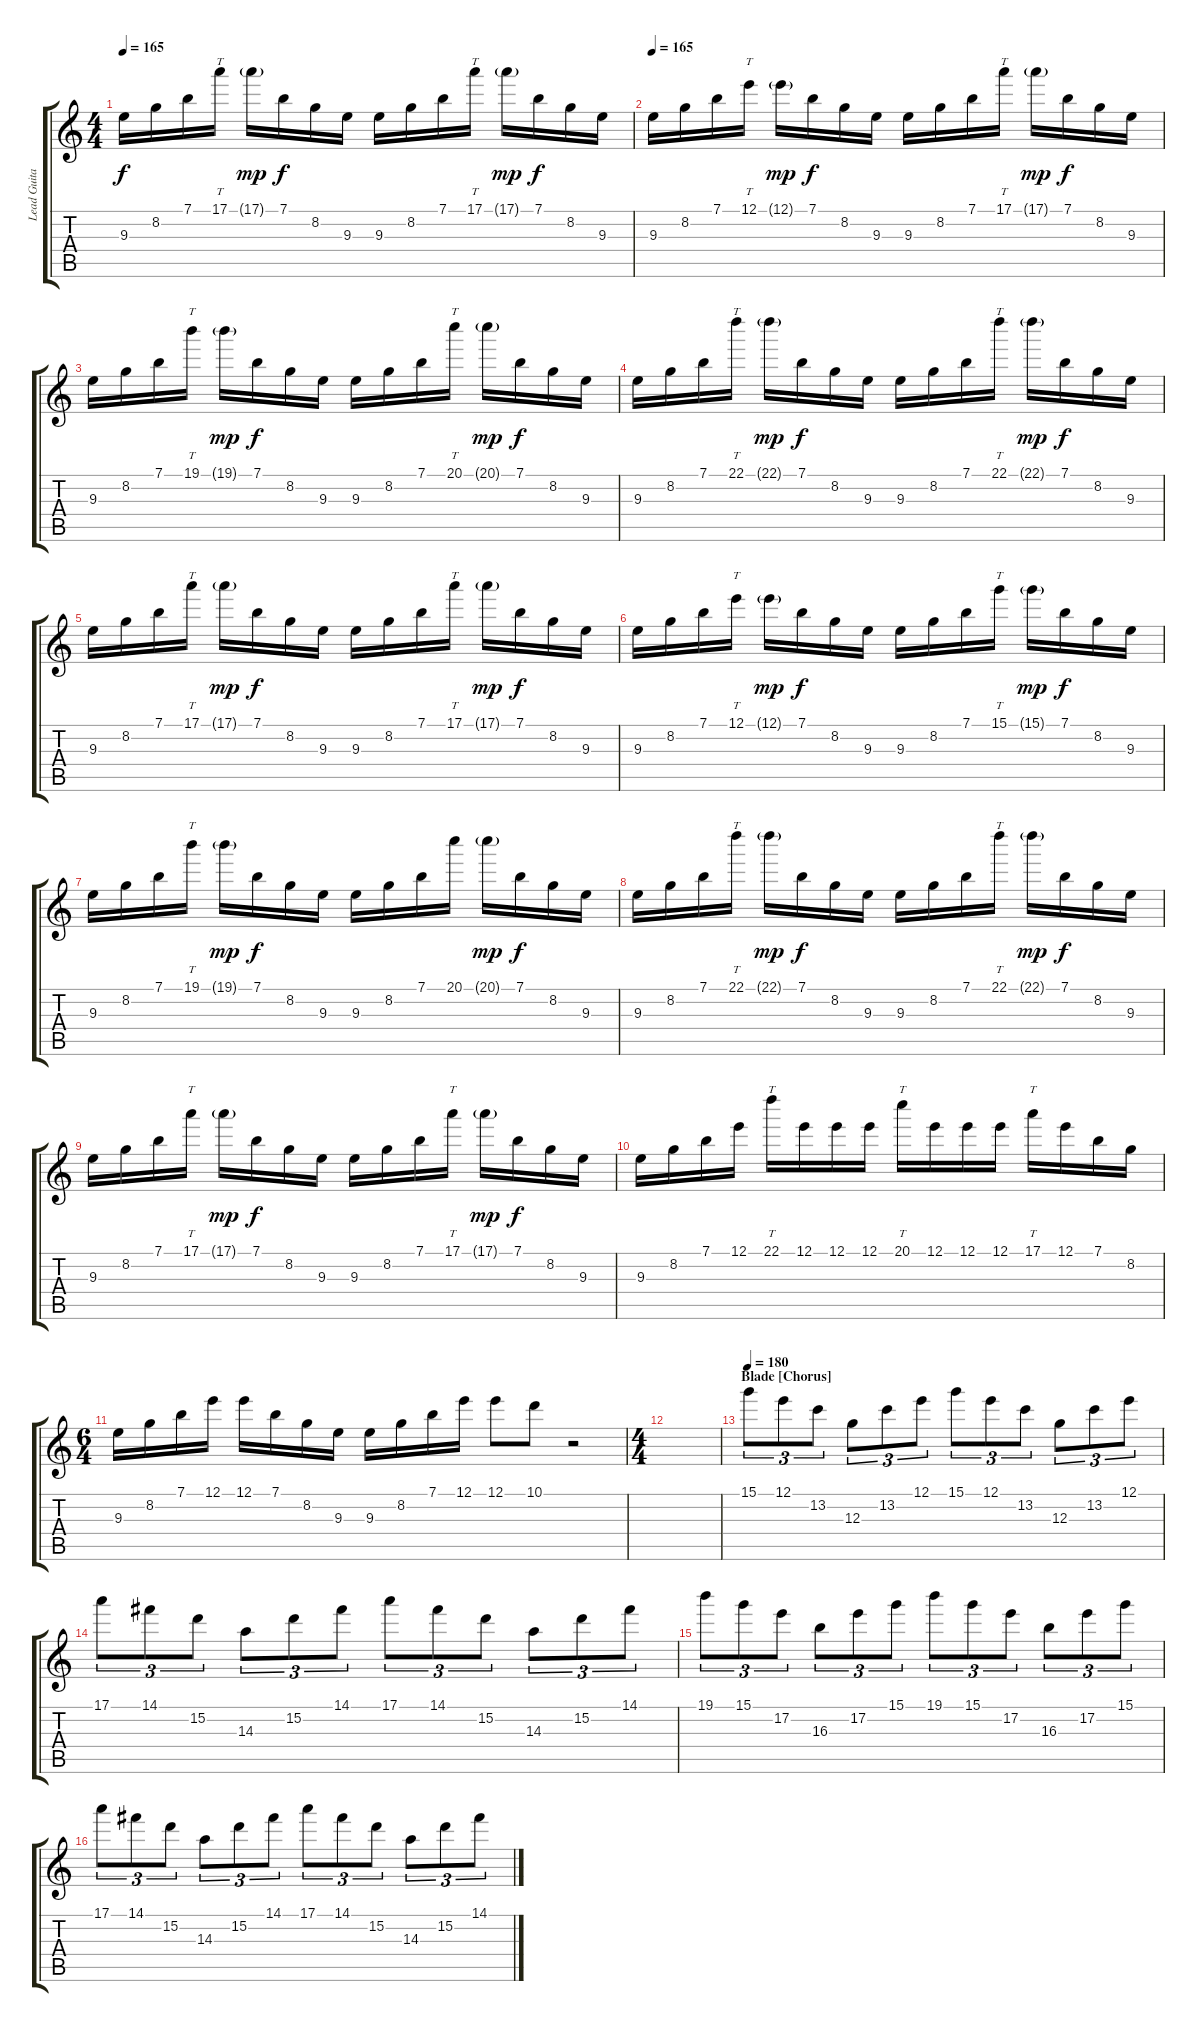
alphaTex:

\track ("Lead Guitar" "Lead Guita") {instrument overdrivenguitar}
\staff {score tabs}
\tuning (E4 B3 G3 D3 A2 D2) {hide}
\ts (4 4)
\tempo 165
\clef g2
\ks c
9.3.16{dy f} 8.2.16 7.1.16 17.1.16{tt} 17.1{g}.16{dy mp} 7.1.16{dy f} 8.2.16 9.3.16 9.3.16 8.2.16 7.1.16 17.1.16{tt} 17.1{g}.16{dy mp} 7.1.16{dy f} 8.2.16 9.3.16 |
\tempo 165
9.3.16 8.2.16 7.1.16 12.1.16{tt} 12.1{g}.16{dy mp} 7.1.16{dy f} 8.2.16 9.3.16 9.3.16 8.2.16 7.1.16 17.1.16{tt} 17.1{g}.16{dy mp} 7.1.16{dy f} 8.2.16 9.3.16 |
9.3.16 8.2.16 7.1.16 19.1.16{tt} 19.1{g}.16{dy mp} 7.1.16{dy f} 8.2.16 9.3.16 9.3.16 8.2.16 7.1.16 20.1.16{tt} 20.1{g}.16{dy mp} 7.1.16{dy f} 8.2.16 9.3.16 |
9.3.16 8.2.16 7.1.16 22.1.16{tt} 22.1{g}.16{dy mp} 7.1.16{dy f} 8.2.16 9.3.16 9.3.16 8.2.16 7.1.16 22.1.16{tt} 22.1{g}.16{dy mp} 7.1.16{dy f} 8.2.16 9.3.16 |
9.3.16 8.2.16 7.1.16 17.1.16{tt} 17.1{g}.16{dy mp} 7.1.16{dy f} 8.2.16 9.3.16 9.3.16 8.2.16 7.1.16 17.1.16{tt} 17.1{g}.16{dy mp} 7.1.16{dy f} 8.2.16 9.3.16 |
9.3.16 8.2.16 7.1.16 12.1.16{tt} 12.1{g}.16{dy mp} 7.1.16{dy f} 8.2.16 9.3.16 9.3.16 8.2.16 7.1.16 15.1.16{tt} 15.1{g}.16{dy mp} 7.1.16{dy f} 8.2.16 9.3.16 |
9.3.16 8.2.16 7.1.16 19.1.16{tt} 19.1{g}.16{dy mp} 7.1.16{dy f} 8.2.16 9.3.16 9.3.16 8.2.16 7.1.16 20.1.16 20.1{g}.16{dy mp} 7.1.16{dy f} 8.2.16 9.3.16 |
9.3.16 8.2.16 7.1.16 22.1.16{tt} 22.1{g}.16{dy mp} 7.1.16{dy f} 8.2.16 9.3.16 9.3.16 8.2.16 7.1.16 22.1.16{tt} 22.1{g}.16{dy mp} 7.1.16{dy f} 8.2.16 9.3.16 |
9.3.16 8.2.16 7.1.16 17.1.16{tt} 17.1{g}.16{dy mp} 7.1.16{dy f} 8.2.16 9.3.16 9.3.16 8.2.16 7.1.16 17.1.16{tt} 17.1{g}.16{dy mp} 7.1.16{dy f} 8.2.16 9.3.16 |
9.3.16 8.2.16 7.1.16 12.1.16 22.1.16{tt} 12.1.16 12.1.16 12.1.16 20.1.16{tt} 12.1.16 12.1.16 12.1.16 17.1.16{tt} 12.1.16 7.1.16 8.2.16 |
\ts (6 4)
9.3.16 8.2.16 7.1.16 12.1.16 12.1.16 7.1.16 8.2.16 9.3.16 9.3.16 8.2.16 7.1.16 12.1.16 12.1.8 10.1.8 r.2 |
\ts (4 4)
|
\section ("" "Blade [Chorus]")
\tempo 180
15.1.8{tu (3 2)} 12.1.8{tu (3 2)} 13.2.8{tu (3 2)} 12.3.8{tu (3 2)} 13.2.8{tu (3 2)} 12.1.8{tu (3 2)} 15.1.8{tu (3 2)} 12.1.8{tu (3 2)} 13.2.8{tu (3 2)} 12.3.8{tu (3 2)} 13.2.8{tu (3 2)} 12.1.8{tu (3 2)} |
17.1.8{tu (3 2)} 14.1.8{tu (3 2)} 15.2.8{tu (3 2)} 14.3.8{tu (3 2)} 15.2.8{tu (3 2)} 14.1.8{tu (3 2)} 17.1.8{tu (3 2)} 14.1.8{tu (3 2)} 15.2.8{tu (3 2)} 14.3.8{tu (3 2)} 15.2.8{tu (3 2)} 14.1.8{tu (3 2)} |
19.1.8{tu (3 2)} 15.1.8{tu (3 2)} 17.2.8{tu (3 2)} 16.3.8{tu (3 2)} 17.2.8{tu (3 2)} 15.1.8{tu (3 2)} 19.1.8{tu (3 2)} 15.1.8{tu (3 2)} 17.2.8{tu (3 2)} 16.3.8{tu (3 2)} 17.2.8{tu (3 2)} 15.1.8{tu (3 2)} |
17.1.8{tu (3 2)} 14.1.8{tu (3 2)} 15.2.8{tu (3 2)} 14.3.8{tu (3 2)} 15.2.8{tu (3 2)} 14.1.8{tu (3 2)} 17.1.8{tu (3 2)} 14.1.8{tu (3 2)} 15.2.8{tu (3 2)} 14.3.8{tu (3 2)} 15.2.8{tu (3 2)} 14.1.8{tu (3 2)}
